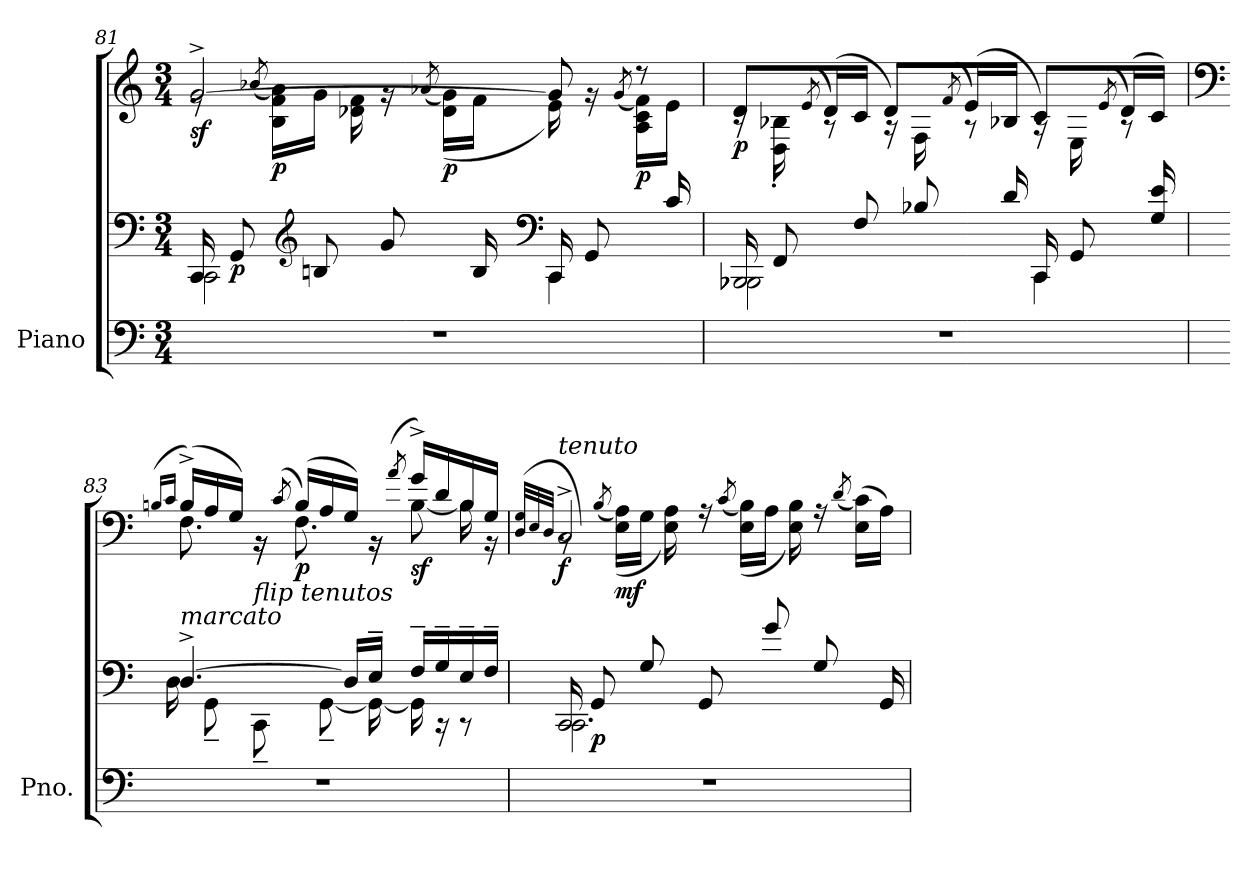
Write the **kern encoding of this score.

**kern	**kern	**kern	**dynam
*part1	*part1	*part1	*part1
*staff3	*staff2	*staff1	*staff1/2/3
*I"Piano	*	*	*
*I'Pno.	*	*	*
*clefF4	*clefF4	*clefG2	*
*k[]	*k[]	*k[]	*
*M3/4	*M3/4	*M3/4	*
*MM66	*MM66	*MM66	*
=81	=81	=81	=81
!	!	!LO:TX:B:t=Tempo giusto	!
!	!LO:N:head=open	!	!LO:DY:b
*	*^	*^	*
2.r	16CC/	2CC\	[2g^/	8re	sf
!	!	!	!	!	!LO:DY:b=2
.	8GG/	.	.	.	p
.	.	.	.	(<8qb-X/	.
!	!	!	!	!	!LO:DY:b
.	.	.	.	16B\ 16f\ 16a\LL)	p
*	*clefG2	*	*	*	*
.	8Bn/	.	.	16g\JJ	.
.	.	.	.	16d-X\ 16f\	.
.	8g/	.	.	16rg	.
.	.	.	.	(<8qa-X/	.
!	!	!	!	!	!LO:DY:b
.	.	.	.	(>16d-\ 16g\LL)	p
.	16B/	.	.	16f\JJ	.
*	*clefF4	*	*	*	*
.	16CC/	4CC\	8g/]	16e\)	.
.	8GG/	.	.	16rg	.
.	.	.	.	(<8qg/	.
!	!	!	!	!	!LO:DY:b
.	.	.	8r	16A\ 16c\ 16f\LL)	p
.	16c/	.	.	16e\JJ	.
!!LO:LB:g=z	!!
=82	=82	=82	=82	=82	=82
!	!LO:N:head=open	!	!	!	!LO:DY:b
2.r	16BBB-X/	2BBB-\	8d/L	16rc	p
.	8FF/	.	.	16D\' 16B-X\'	.
.	.	.	(<8qe/	.	.
.	.	.	(<16d/L)	8rA	.
.	8F/	.	16c/JJ	.	.
*	*	*	*MM65	*	*
.	.	.	8d/L)	16rA	.
.	8B-X/	.	.	16F\	.
.	.	.	(<8qf/	.	.
.	.	.	(<16e/L)	8rA	.
.	16d/	.	16B-X/JJ	.	.
*	*	*	*MM64	*	*
.	16CC/	4CC\	8c/L)	16rA	.
.	8GG/	.	.	16E\	.
*	*	*	*MM62	*	*
.	.	.	(<8qe/	.	.
.	.	.	(<16d/L)	8rA	.
.	16G/ 16e/	.	16c/JJ)	.	.
=83	=83	=83	=83	=83	=83
*	*	*	*clefF4	*	*
*	*	*	*MM66	*	*
.	.	.	(<16qBn/LL	.	.
.	.	.	16qc/JJ	.	.
!	!LO:TX:a:i:t=marcato	!	!	!	!
!	!	!LO:N:head=solid	!	!	!LO:DY:a=2
!	!	!	!	!	!LO:DY:n=1:b
2.r	[4.D^/	16D\	(>16B^/LL)	8.F\	f sf
.	.	8GG~\	16A/	.	.
.	.	.	16G/JJ)	.	.
!	!	!LO:TX:a:i:t=flip tenutos	!	!	!
.	.	8CC~\	16rBB	16r	.
.	.	.	(<8qc/	.	.
!	!	!	!	!	!LO:DY:n=2:b
.	.	.	(>16B/LL)	8.F\	p
.	.	[8GG~\	16A/	.	.
.	16D/LL]	.	16G/JJ)	.	.
.	16E~/JJ	16GG\_	16rBB	16r	.
.	.	.	(<8qa/	.	.
!	!	!	!	!	!LO:DY:n=3:b
.	16F~/LL	16GG\]	16g^/LL)	[8B\	sf
.	16G~/	16r	16d/	.	.
.	16E~/	8r	16B/	16B\]	.
.	16F~/JJ	.	16G/JJ	16r	.
=84	=84	=84	=84	=84	=84
*	*	*	*	*^	*
.	.	.	.	.	(<32qD/ 32qG/LLL	.
.	.	.	.	.	32qE/	.
.	.	.	.	.	32qD/JJJ	.
!	!	!	!LO:TX:a:i:t=tenuto	!	!	!
!	!LO:N:head=open	!	!	!	!	!LO:DY:b
2.r	16CC/	2.CC\	2C^/	8rBB	[8Cyy)	f
!	!	!	!	!	!	!LO:DY:b=2
.	8GG/	.	.	.	.	p
.	.	.	.	(<8qB/	.	.
!	!	!	!	!	!	!LO:DY:b
.	.	.	.	(>16E\ 16A\LL)	8Cyy_	mf
.	8G/	.	.	16G\JJ	.	.
.	.	.	.	16E\ 16A\)	4Cyy]	.
.	8GG/	.	.	16rA	.	.
.	.	.	.	(<8qc/	.	.
.	.	.	.	(>16E\ 16B\LL)	.	.
.	8g/	.	.	16A\JJ	.	.
.	.	.	4ryy	16E\ 16B\)	4ryy	.
.	8G/	.	.	16rA	.	.
.	.	.	.	(<8qd/	.	.
.	.	.	.	(>16E\ 16c\LL)	.	.
.	16GG/	.	.	16A\JJ)	.	.
*	*v	*v	*	*	*	*
*	*	*v	*v	*v	*
=	=	=	=
*-	*-	*-	*-
